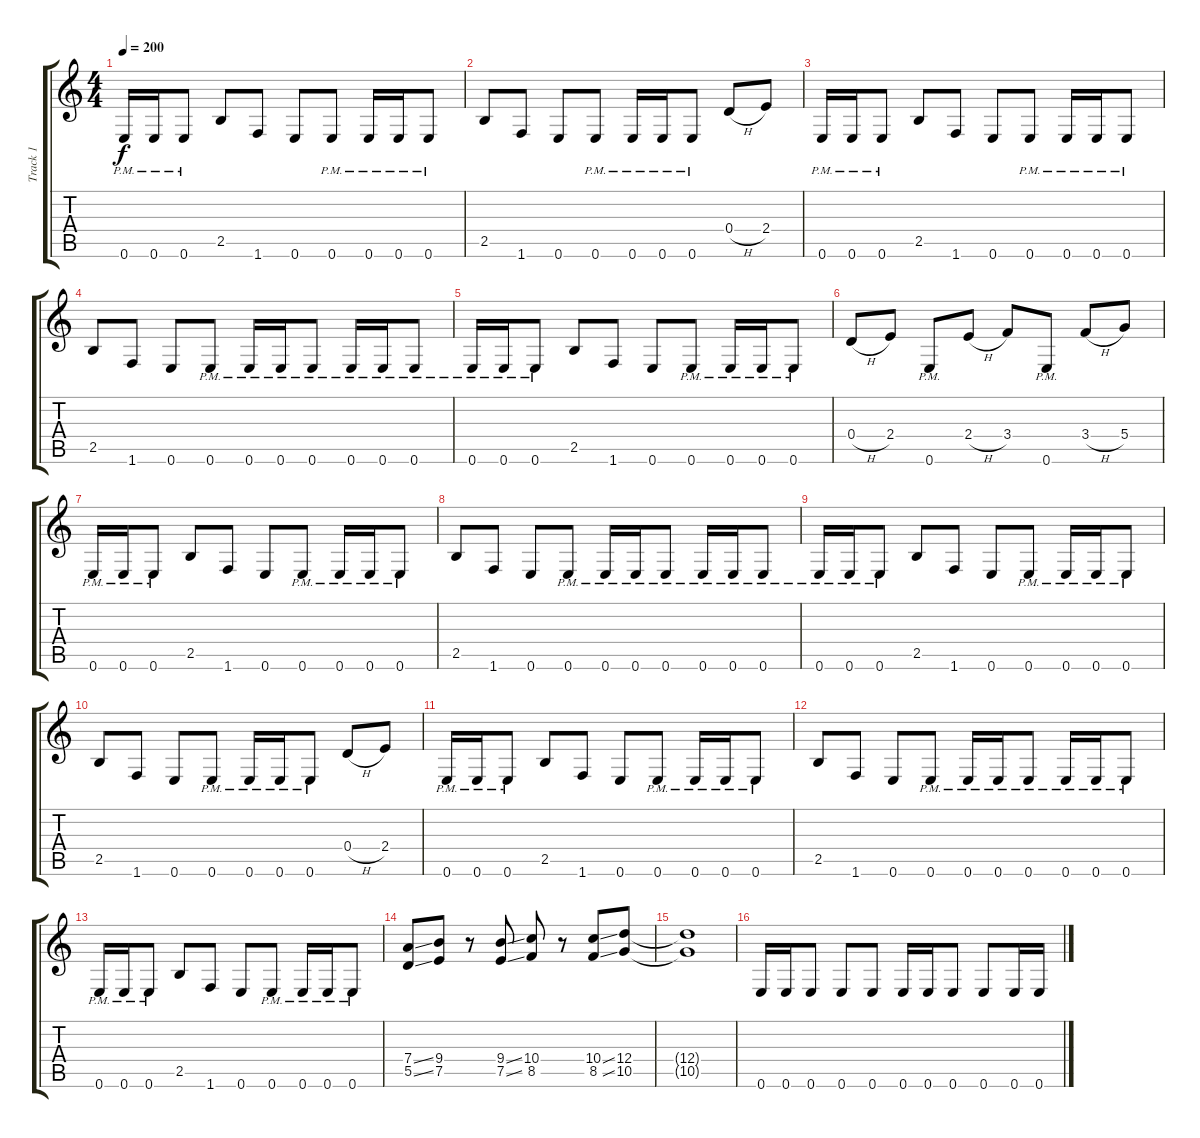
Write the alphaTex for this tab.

\track ("Track 1" "Track 1") {instrument distortionguitar}
\staff {score tabs}
\tuning (E4 B3 G3 D3 A2 E2) {hide}
\ts (4 4)
\tempo 200
\clef g2
\ks c
0.6{pm}.16{dy f} 0.6{pm}.16 0.6{pm}.8 2.5.8 1.6.8 0.6.8 0.6{pm}.8 0.6{pm}.16 0.6{pm}.16 0.6{pm}.8 |
2.5.8 1.6.8 0.6.8 0.6{pm}.8 0.6{pm}.16 0.6{pm}.16 0.6{pm}.8 0.4{h}.8 2.4.8 |
0.6{pm}.16 0.6{pm}.16 0.6{pm}.8 2.5.8 1.6.8 0.6.8 0.6{pm}.8 0.6{pm}.16 0.6{pm}.16 0.6{pm}.8 |
2.5.8 1.6.8 0.6.8 0.6{pm}.8 0.6{pm}.16 0.6{pm}.16 0.6{pm}.8 0.6{pm}.16 0.6{pm}.16 0.6{pm}.8 |
0.6{pm}.16 0.6{pm}.16 0.6{pm}.8 2.5.8 1.6.8 0.6.8 0.6{pm}.8 0.6{pm}.16 0.6{pm}.16 0.6{pm}.8 |
0.4{h}.8 2.4.8 0.6{pm}.8 2.4{h}.8 3.4.8 0.6{pm}.8 3.4{h}.8 5.4.8 |
0.6{pm}.16 0.6{pm}.16 0.6{pm}.8 2.5.8 1.6.8 0.6.8 0.6{pm}.8 0.6{pm}.16 0.6{pm}.16 0.6{pm}.8 |
2.5.8 1.6.8 0.6.8 0.6{pm}.8 0.6{pm}.16 0.6{pm}.16 0.6{pm}.8 0.6{pm}.16 0.6{pm}.16 0.6{pm}.8 |
0.6{pm}.16 0.6{pm}.16 0.6{pm}.8 2.5.8 1.6.8 0.6.8 0.6{pm}.8 0.6{pm}.16 0.6{pm}.16 0.6{pm}.8 |
2.5.8 1.6.8 0.6.8 0.6{pm}.8 0.6{pm}.16 0.6{pm}.16 0.6{pm}.8 0.4{h}.8 2.4.8 |
0.6{pm}.16 0.6{pm}.16 0.6{pm}.8 2.5.8 1.6.8 0.6.8 0.6{pm}.8 0.6{pm}.16 0.6{pm}.16 0.6{pm}.8 |
2.5.8 1.6.8 0.6.8 0.6{pm}.8 0.6{pm}.16 0.6{pm}.16 0.6{pm}.8 0.6{pm}.16 0.6{pm}.16 0.6{pm}.8 |
0.6{pm}.16 0.6{pm}.16 0.6{pm}.8 2.5.8 1.6.8 0.6.8 0.6{pm}.8 0.6{pm}.16 0.6{pm}.16 0.6{pm}.8 |
(7.4{ss} 5.5{ss}).8 (9.4 7.5).8 r.8 (9.4{ss} 7.5{ss}).8 (10.4 8.5).8 r.8 (10.4{ss} 8.5{ss}).8 (12.4 10.5).8 |
(12.4{t} 10.5{t}).1 |
0.6.16 0.6.16 0.6.8 0.6.8 0.6.8 0.6.16 0.6.16 0.6.8 0.6.8 0.6.16 0.6.16
